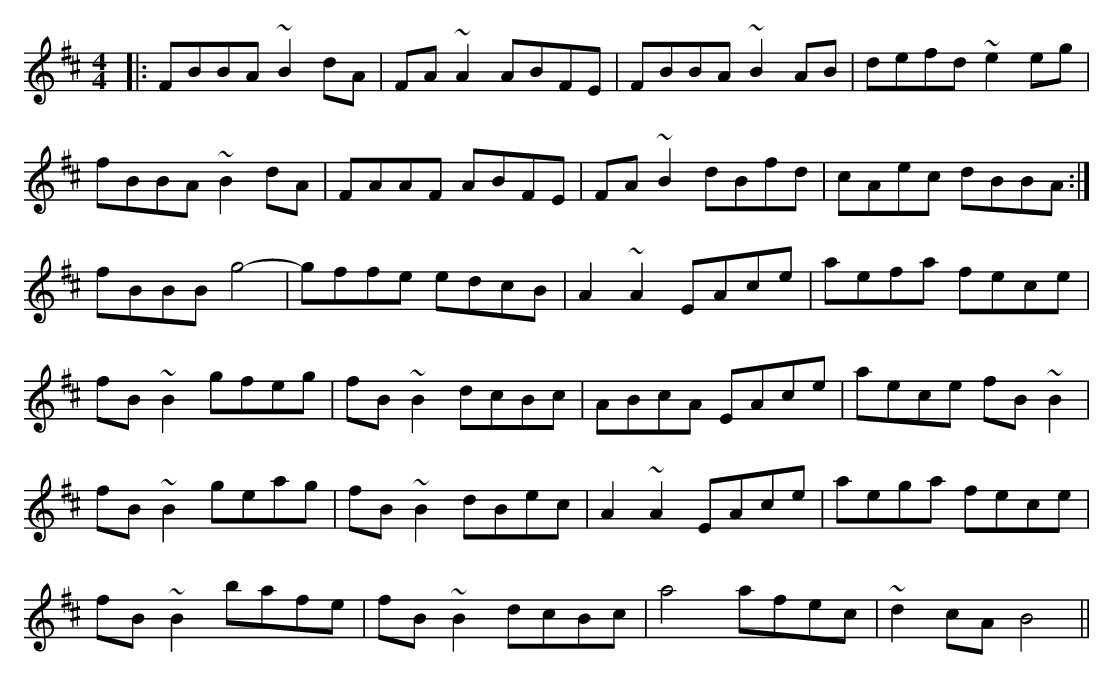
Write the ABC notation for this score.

X:1
M:4/4
K:D
|:FBBA ~B2 dA|FA ~A2 ABFE|FBBA ~B2 AB|defd ~e2eg|
fBBA ~B2 dA|FAAF ABFE|FA ~B2 dBfd|cAec dBBA:|
fBBB g4-|gffe edcB|A2 ~A2 EAce|aefa fece|
fB ~B2 gfeg|fB ~B2 dcBc|ABcA EAce|aece fB ~B2|
fB ~B2 geag|fB ~B2 dBec|A2 ~A2 EAce|aega fece|
fB ~B2 bafe|fB ~B2 dcBc|a4 afec|~d2 cA B4||
